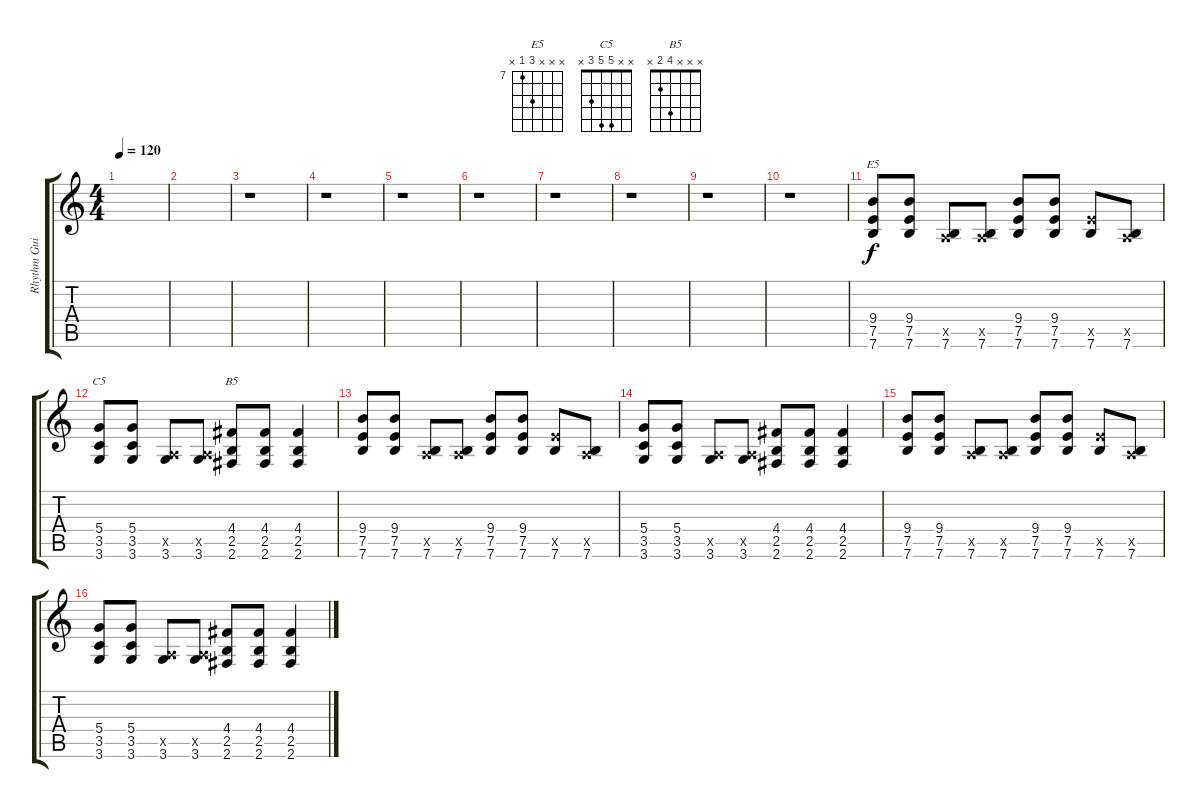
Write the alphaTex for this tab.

\track ("Rhythm Guitar" "Rhythm Gui") {instrument distortionguitar}
\staff {score tabs}
\tuning (E4 B3 G3 D3 A2 E2) {hide}
\chord ("E5" x x x 9 7 x) {firstfret 7}
\chord ("C5" x x 5 5 3 x)
\chord ("B5" x x x 4 2 x)
\ts (4 4)
\tempo 120
\clef g2
\ks c
|
|
r.1 |
r.1 |
r.1 |
r.1 |
r.1 |
r.1 |
r.1 |
r.1 |
(9.4 7.5 7.6).8{ch "E5"} (9.4 7.5 7.6).8 (0.5{x} 7.6).8 (0.5{x} 7.6).8 (9.4 7.5 7.6).8 (9.4 7.5 7.6).8 (7.5{x} 7.6).8 (0.5{x} 7.6).8 |
(5.4 3.5 3.6).8{ch "C5"} (5.4 3.5 3.6).8 (0.5{x} 3.6).8 (0.5{x} 3.6).8 (4.4 2.5 2.6).8{ch "B5"} (4.4 2.5 2.6).8 (4.4 2.5 2.6).4 |
(9.4 7.5 7.6).8 (9.4 7.5 7.6).8 (0.5{x} 7.6).8 (0.5{x} 7.6).8 (9.4 7.5 7.6).8 (9.4 7.5 7.6).8 (7.5{x} 7.6).8 (0.5{x} 7.6).8 |
(5.4 3.5 3.6).8 (5.4 3.5 3.6).8 (0.5{x} 3.6).8 (0.5{x} 3.6).8 (4.4 2.5 2.6).8 (4.4 2.5 2.6).8 (4.4 2.5 2.6).4 |
(9.4 7.5 7.6).8 (9.4 7.5 7.6).8 (0.5{x} 7.6).8 (0.5{x} 7.6).8 (9.4 7.5 7.6).8 (9.4 7.5 7.6).8 (7.5{x} 7.6).8 (0.5{x} 7.6).8 |
(5.4 3.5 3.6).8 (5.4 3.5 3.6).8 (0.5{x} 3.6).8 (0.5{x} 3.6).8 (4.4 2.5 2.6).8 (4.4 2.5 2.6).8 (4.4 2.5 2.6).4
